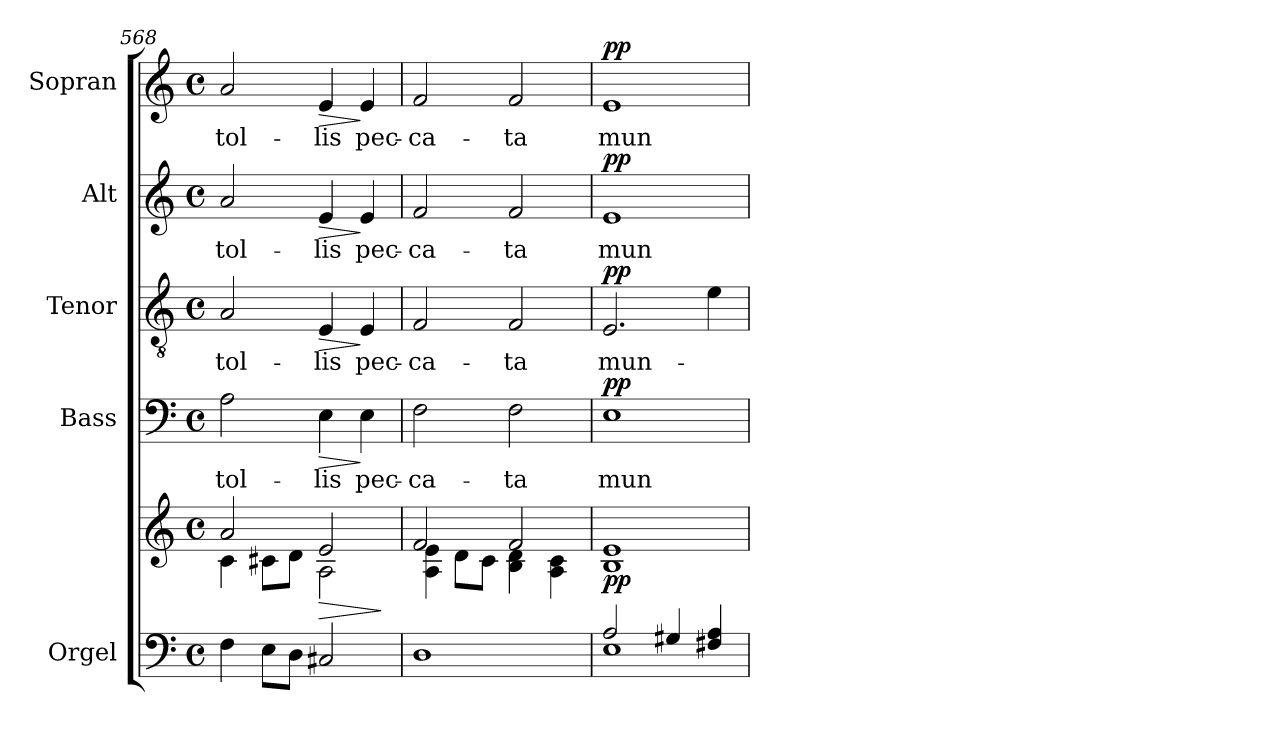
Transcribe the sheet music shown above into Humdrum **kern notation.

**kern	**kern	**dynam	**kern	**text	**dynam	**kern	**text	**dynam	**kern	**text	**dynam	**kern	**text	**dynam
*part5	*part5	*part5	*part4	*part4	*part4	*part3	*part3	*part3	*part2	*part2	*part2	*part1	*part1	*part1
*staff6	*staff5	*staff5/6	*staff4	*staff4	*staff4	*staff3	*staff3	*staff3	*staff2	*staff2	*staff2	*staff1	*staff1	*staff1
*I"Orgel	*	*	*I"Bass	*	*	*I"Tenor	*	*	*I"Alt	*	*	*I"Sopran	*	*
*I'Org.	*	*	*I'B.	*	*	*I'T.	*	*	*I'A.	*	*	*I'S.	*	*
*clefF4	*clefG2	*	*clefF4	*	*	*clefGv2	*	*	*clefG2	*	*	*clefG2	*	*
*k[]	*k[]	*	*k[]	*	*	*k[]	*	*	*k[]	*	*	*k[]	*	*
*C:	*C:	*	*C:	*	*	*C:	*	*	*C:	*	*	*C:	*	*
*M4/4	*M4/4	*	*M4/4	*	*	*M4/4	*	*	*M4/4	*	*	*M4/4	*	*
*met(c)	*met(c)	*	*met(c)	*	*	*met(c)	*	*	*met(c)	*	*	*met(c)	*	*
=568	=568	=568	=568	=568	=568	=568	=568	=568	=568	=568	=568	=568	=568	=568
*	*^	*	*	*	*	*	*	*	*	*	*	*	*	*
!	!	!	!	!	!LO:LY:b	!	!	!LO:LY:b	!	!	!LO:LY:b	!	!	!LO:LY:b	!
4F\	2a/	4c\	.	2A\	tol-	.	2A/	tol-	.	2a/	tol-	.	2a/	tol-	.
8E\L	.	8c#X\L	.	.	.	.	.	.	.	.	.	.	.	.	.
8D\J	.	8d\J	.	.	.	.	.	.	.	.	.	.	.	.	.
!	!	!	!LO:HP:b	!	!LO:LY:b	!LO:HP:b	!	!LO:LY:b	!LO:HP:b	!	!LO:LY:b	!LO:HP:b	!	!LO:LY:b	!LO:HP:b
2C#X/	2e/	2A\	>	4E\	-lis	>	4E/	-lis	>	4e/	-lis	>	4e/	-lis	>
!	!	!	!	!	!LO:LY:b	!	!	!LO:LY:b	!	!	!LO:LY:b	!	!	!LO:LY:b	!
.	.	.	.	4E\	pec-	]	4E/	pec-	]	4e/	pec-	]	4e/	pec-	]
*	*v	*v	*	*	*	*	*	*	*	*	*	*	*	*	*
.	.	]	.	.	.	.	.	.	.	.	.	.	.	.
=569	=569	=569	=569	=569	=569	=569	=569	=569	=569	=569	=569	=569	=569	=569
*	*^	*	*	*	*	*	*	*	*	*	*	*	*	*
!	!	!	!	!	!LO:LY:b	!	!	!LO:LY:b	!	!	!LO:LY:b	!	!	!LO:LY:b	!
1D	2f/	4A\ 4e\	.	2F\	-ca-	.	2F/	-ca-	.	2f/	-ca-	.	2f/	-ca-	.
.	.	8d\L	.	.	.	.	.	.	.	.	.	.	.	.	.
.	.	8c\J	.	.	.	.	.	.	.	.	.	.	.	.	.
!	!	!	!	!	!LO:LY:b	!	!	!LO:LY:b	!	!	!LO:LY:b	!	!	!LO:LY:b	!
.	2f/	4B\ 4d\	.	2F\	-ta	.	2F/	-ta	.	2f/	-ta	.	2f/	-ta	.
.	.	4A\ 4c\	.	.	.	.	.	.	.	.	.	.	.	.	.
=570	=570	=570	=570	=570	=570	=570	=570	=570	=570	=570	=570	=570	=570	=570	=570
*^	*	*	*	*	*	*	*	*	*	*	*	*	*	*	*
!	!	!	!	!LO:DY:b	!	!LO:LY:b	!LO:DY:a	!	!LO:LY:b	!LO:DY:a	!	!LO:LY:b	!LO:DY:a	!	!LO:LY:b	!LO:DY:a
*	*	*v	*v	*	*	*	*	*	*	*	*	*	*	*	*	*
2A/	1E	1B 1e	pp	1E	mun-	pp	2.E/	mun-	pp	1e	mun-	pp	1e	mun-	pp
4G#X/	.	.	.	.	.	.	.	.	.	.	.	.	.	.	.
4F#X/ 4A/	.	.	.	.	.	.	4e\	.	.	.	.	.	.	.	.
*v	*v	*	*	*	*	*	*	*	*	*	*	*	*	*	*
=	=	=	=	=	=	=	=	=	=	=	=	=	=	=
*-	*-	*-	*-	*-	*-	*-	*-	*-	*-	*-	*-	*-	*-	*-
